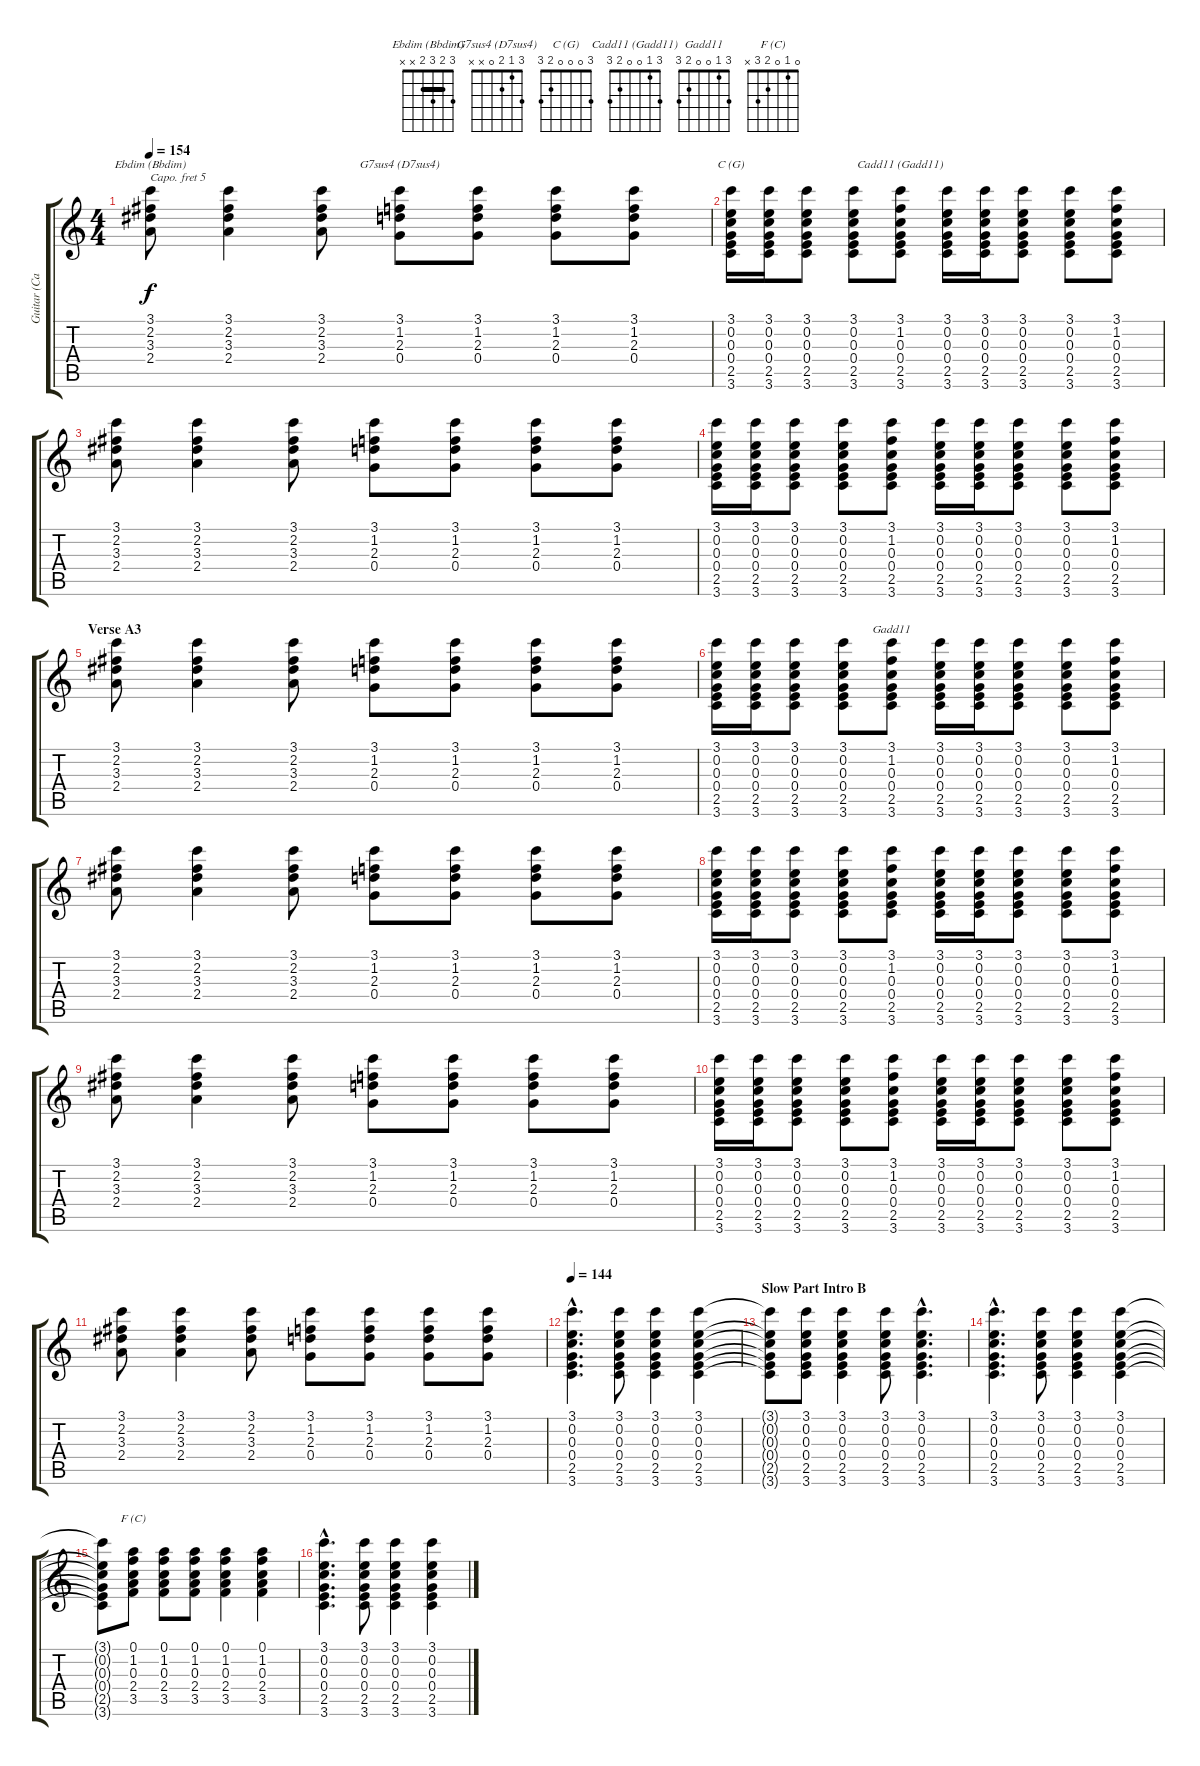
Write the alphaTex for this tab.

\track ("Guitar (Capo 5th Fret)" "Guitar (Ca") {instrument acousticguitarsteel}
\staff {score tabs}
\capo 5
\tuning (E4 B3 G3 D3 A2 E2) {hide}
\chord ("Ebdim (Bbdim)" 3 2 3 2 x x) {barre 2}
\chord ("G7sus4 (D7sus4)" 3 1 2 0 x x)
\chord ("C (G)" 3 0 0 0 2 3)
\chord ("Cadd11 (Gadd11)" 3 1 0 0 2 3)
\chord ("Gadd11" 3 1 0 0 2 3)
\chord ("F (C)" 0 1 0 2 3 x)
\ts (4 4)
\tempo 154
\clef g2
\ks c
(3.1 2.2 3.3 2.4).8{ch "Ebdim (Bbdim)" dy f} (3.1 2.2 3.3 2.4).4 (3.1 2.2 3.3 2.4).8 (3.1 1.2 2.3 0.4).8{ch "G7sus4 (D7sus4)"} (3.1 1.2 2.3 0.4).8 (3.1 1.2 2.3 0.4).8 (3.1 1.2 2.3 0.4).8 |
(3.1 0.2 0.3 0.4 2.5 3.6).16{ch "C (G)"} (3.1 0.2 0.3 0.4 2.5 3.6).16 (3.1 0.2 0.3 0.4 2.5 3.6).8 (3.1 0.2 0.3 0.4 2.5 3.6).8 (3.1 1.2 0.3 0.4 2.5 3.6).8{ch "Cadd11 (Gadd11)"} (3.1 0.2 0.3 0.4 2.5 3.6).16 (3.1 0.2 0.3 0.4 2.5 3.6).16 (3.1 0.2 0.3 0.4 2.5 3.6).8 (3.1 0.2 0.3 0.4 2.5 3.6).8 (3.1 1.2 0.3 0.4 2.5 3.6).8 |
(3.1 2.2 3.3 2.4).8 (3.1 2.2 3.3 2.4).4 (3.1 2.2 3.3 2.4).8 (3.1 1.2 2.3 0.4).8 (3.1 1.2 2.3 0.4).8 (3.1 1.2 2.3 0.4).8 (3.1 1.2 2.3 0.4).8 |
(3.1 0.2 0.3 0.4 2.5 3.6).16 (3.1 0.2 0.3 0.4 2.5 3.6).16 (3.1 0.2 0.3 0.4 2.5 3.6).8 (3.1 0.2 0.3 0.4 2.5 3.6).8 (3.1 1.2 0.3 0.4 2.5 3.6).8 (3.1 0.2 0.3 0.4 2.5 3.6).16 (3.1 0.2 0.3 0.4 2.5 3.6).16 (3.1 0.2 0.3 0.4 2.5 3.6).8 (3.1 0.2 0.3 0.4 2.5 3.6).8 (3.1 1.2 0.3 0.4 2.5 3.6).8 |
\section ("" "Verse A3")
(3.1 2.2 3.3 2.4).8 (3.1 2.2 3.3 2.4).4 (3.1 2.2 3.3 2.4).8 (3.1 1.2 2.3 0.4).8 (3.1 1.2 2.3 0.4).8 (3.1 1.2 2.3 0.4).8 (3.1 1.2 2.3 0.4).8 |
(3.1 0.2 0.3 0.4 2.5 3.6).16 (3.1 0.2 0.3 0.4 2.5 3.6).16 (3.1 0.2 0.3 0.4 2.5 3.6).8 (3.1 0.2 0.3 0.4 2.5 3.6).8 (3.1 1.2 0.3 0.4 2.5 3.6).8{ch "Gadd11"} (3.1 0.2 0.3 0.4 2.5 3.6).16 (3.1 0.2 0.3 0.4 2.5 3.6).16 (3.1 0.2 0.3 0.4 2.5 3.6).8 (3.1 0.2 0.3 0.4 2.5 3.6).8 (3.1 1.2 0.3 0.4 2.5 3.6).8 |
(3.1 2.2 3.3 2.4).8 (3.1 2.2 3.3 2.4).4 (3.1 2.2 3.3 2.4).8 (3.1 1.2 2.3 0.4).8 (3.1 1.2 2.3 0.4).8 (3.1 1.2 2.3 0.4).8 (3.1 1.2 2.3 0.4).8 |
(3.1 0.2 0.3 0.4 2.5 3.6).16 (3.1 0.2 0.3 0.4 2.5 3.6).16 (3.1 0.2 0.3 0.4 2.5 3.6).8 (3.1 0.2 0.3 0.4 2.5 3.6).8 (3.1 1.2 0.3 0.4 2.5 3.6).8 (3.1 0.2 0.3 0.4 2.5 3.6).16 (3.1 0.2 0.3 0.4 2.5 3.6).16 (3.1 0.2 0.3 0.4 2.5 3.6).8 (3.1 0.2 0.3 0.4 2.5 3.6).8 (3.1 1.2 0.3 0.4 2.5 3.6).8 |
(3.1 2.2 3.3 2.4).8 (3.1 2.2 3.3 2.4).4 (3.1 2.2 3.3 2.4).8 (3.1 1.2 2.3 0.4).8 (3.1 1.2 2.3 0.4).8 (3.1 1.2 2.3 0.4).8 (3.1 1.2 2.3 0.4).8 |
(3.1 0.2 0.3 0.4 2.5 3.6).16 (3.1 0.2 0.3 0.4 2.5 3.6).16 (3.1 0.2 0.3 0.4 2.5 3.6).8 (3.1 0.2 0.3 0.4 2.5 3.6).8 (3.1 1.2 0.3 0.4 2.5 3.6).8 (3.1 0.2 0.3 0.4 2.5 3.6).16 (3.1 0.2 0.3 0.4 2.5 3.6).16 (3.1 0.2 0.3 0.4 2.5 3.6).8 (3.1 0.2 0.3 0.4 2.5 3.6).8 (3.1 1.2 0.3 0.4 2.5 3.6).8 |
(3.1 2.2 3.3 2.4).8 (3.1 2.2 3.3 2.4).4 (3.1 2.2 3.3 2.4).8 (3.1 1.2 2.3 0.4).8 (3.1 1.2 2.3 0.4).8 (3.1 1.2 2.3 0.4).8 (3.1 1.2 2.3 0.4).8 |
\tempo 144
(3.1{hac} 0.2{hac} 0.3{hac} 0.4{hac} 2.5{hac} 3.6{hac}).4{d volume 7} (3.1 0.2 0.3 0.4 2.5 3.6).8 (3.1 0.2 0.3 0.4 2.5 3.6).4 (3.1 0.2 0.3 0.4 2.5 3.6).4 |
\section ("" "Slow Part Intro B")
(3.1{t} 0.2{t} 0.3{t} 0.4{t} 2.5{t} 3.6{t}).8 (3.1 0.2 0.3 0.4 2.5 3.6).8 (3.1 0.2 0.3 0.4 2.5 3.6).4 (3.1 0.2 0.3 0.4 2.5 3.6).8 (3.1{hac} 0.2{hac} 0.3{hac} 0.4{hac} 2.5{hac} 3.6{hac}).4{d} |
(3.1{hac} 0.2{hac} 0.3{hac} 0.4{hac} 2.5{hac} 3.6{hac}).4{d} (3.1 0.2 0.3 0.4 2.5 3.6).8 (3.1 0.2 0.3 0.4 2.5 3.6).4 (3.1 0.2 0.3 0.4 2.5 3.6).4 |
(3.1{t} 0.2{t} 0.3{t} 0.4{t} 2.5{t} 3.6{t}).8 (0.1 1.2 0.3 2.4 3.5).8{ch "F (C)"} (0.1 1.2 0.3 2.4 3.5).8 (0.1 1.2 0.3 2.4 3.5).8 (0.1 1.2 0.3 2.4 3.5).4 (0.1 1.2 0.3 2.4 3.5).4 |
(3.1{hac} 0.2{hac} 0.3{hac} 0.4{hac} 2.5{hac} 3.6{hac}).4{d} (3.1 0.2 0.3 0.4 2.5 3.6).8 (3.1 0.2 0.3 0.4 2.5 3.6).4 (3.1 0.2 0.3 0.4 2.5 3.6).4
